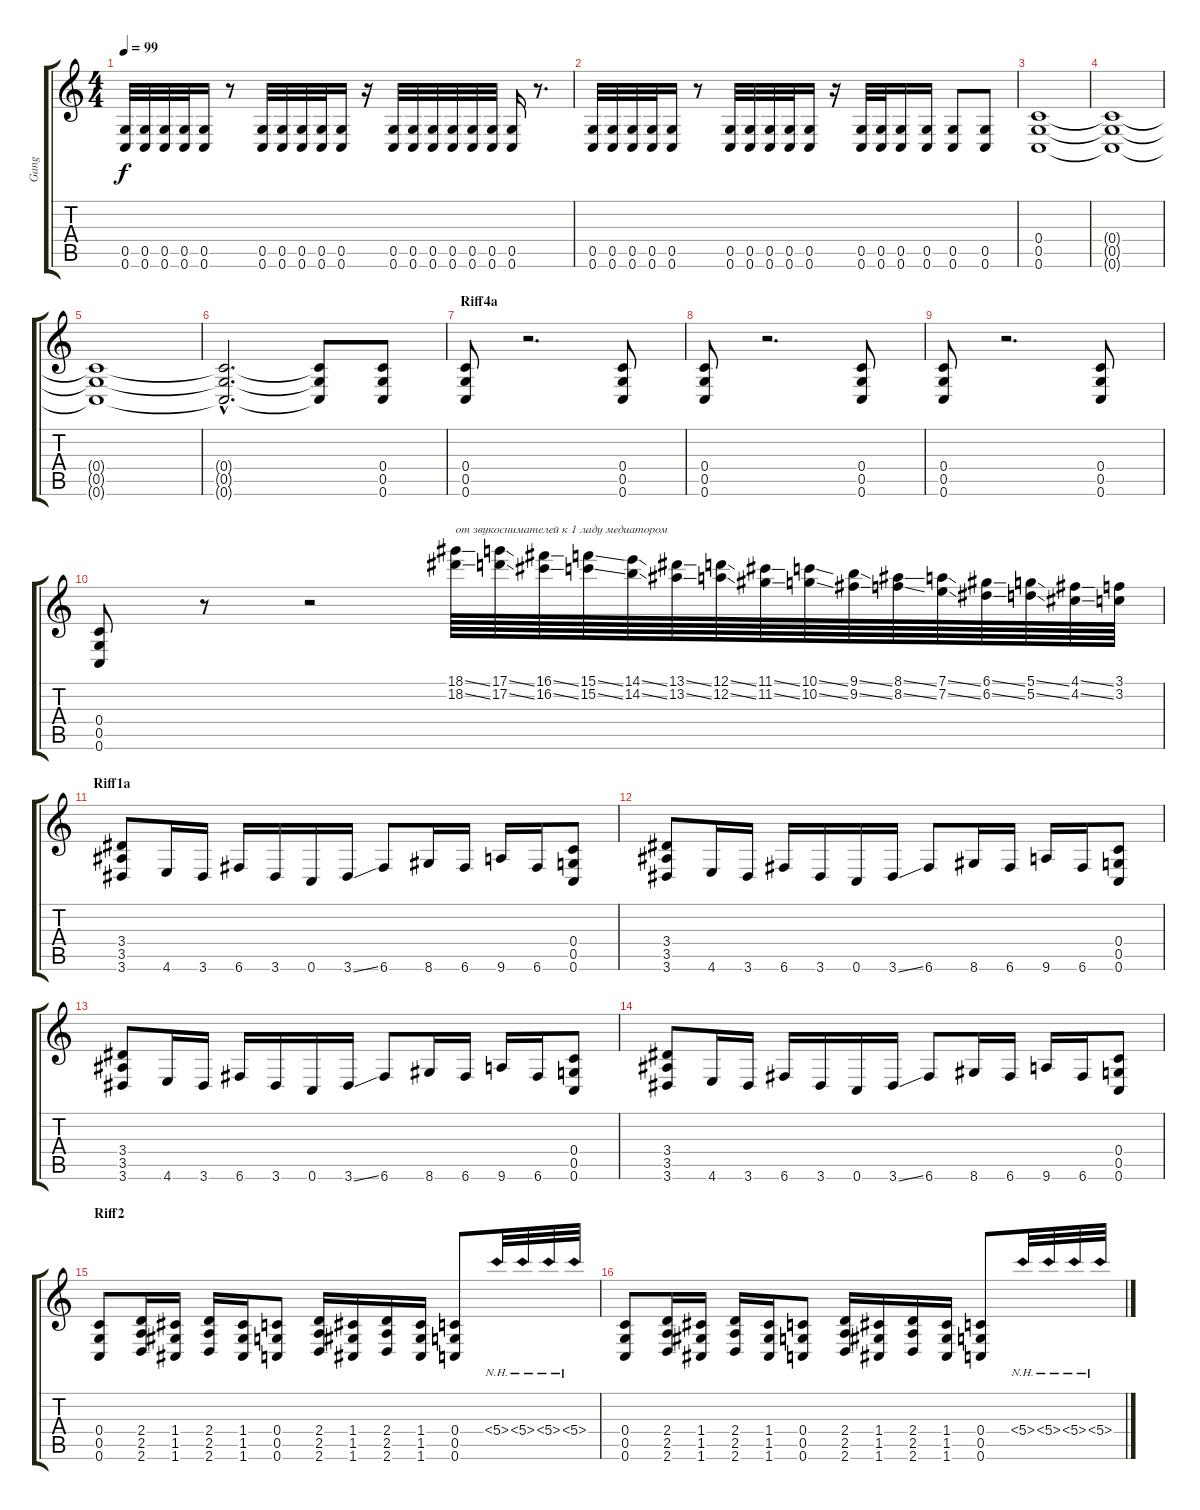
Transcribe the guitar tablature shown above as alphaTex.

\track ("Gang" "Gang") {instrument distortionguitar}
\staff {score tabs}
\tuning (D4 A3 F3 C3 G2 C2) {hide}
\ts (4 4)
\tempo 99
\clef g2
\ks c
(0.5 0.6).32{dy f} (0.5 0.6).32 (0.5 0.6).32 (0.5 0.6).32 (0.5 0.6).16 r.8 (0.5 0.6).32 (0.5 0.6).32 (0.5 0.6).32 (0.5 0.6).32 (0.5 0.6).16 r.16 (0.5 0.6).32 (0.5 0.6).32 (0.5 0.6).32 (0.5 0.6).32 (0.5 0.6).32 (0.5 0.6).32 (0.5 0.6).16 r.8{d} |
(0.5 0.6).32 (0.5 0.6).32 (0.5 0.6).32 (0.5 0.6).32 (0.5 0.6).16 r.8 (0.5 0.6).32 (0.5 0.6).32 (0.5 0.6).32 (0.5 0.6).32 (0.5 0.6).16 r.16 (0.5 0.6).32 (0.5 0.6).32 (0.5 0.6).16 (0.5 0.6).16 (0.5 0.6).8 (0.5 0.6).8 |
(0.4 0.5 0.6).1 |
(0.4{t} 0.5{t} 0.6{t}).1 |
(0.4{t} 0.5{t} 0.6{t}).1 |
(0.4{hac t} 0.5{hac t} 0.6{hac t}).2{d} (0.4{t} 0.5{t} 0.6{t}).8 (0.4 0.5 0.6).8 |
\section ("" "Riff4a")
(0.4 0.5 0.6).8 r.2{d} (0.4 0.5 0.6).8 |
(0.4 0.5 0.6).8 r.2{d} (0.4 0.5 0.6).8 |
(0.4 0.5 0.6).8 r.2{d} (0.4 0.5 0.6).8 |
(0.4 0.5 0.6).8 r.8 r.2 (18.1{ss} 18.2{ss}).64{txt "от звукоснимателей к 1 ладу медиатором"} (17.1{ss} 17.2{ss}).64 (16.1{ss} 16.2{ss}).64 (15.1{ss} 15.2{ss}).64 (14.1{ss} 14.2{ss}).64 (13.1{ss} 13.2{ss}).64 (12.1{ss} 12.2{ss}).64 (11.1{ss} 11.2{ss}).64 (10.1{ss} 10.2{ss}).64 (9.1{ss} 9.2{ss}).64 (8.1{ss} 8.2{ss}).64 (7.1{ss} 7.2{ss}).64 (6.1{ss} 6.2{ss}).64 (5.1{ss} 5.2{ss}).64 (4.1{ss} 4.2{ss}).64 (3.1 3.2).64 |
\section ("" "Riff1a")
(3.4 3.5 3.6).8 4.6.16 3.6.16 6.6.16 3.6.16 0.6.16 3.6{ss}.16 6.6.8 8.6.16 6.6.16 9.6.16 6.6.16 (0.4 0.5 0.6).8 |
(3.4 3.5 3.6).8 4.6.16 3.6.16 6.6.16 3.6.16 0.6.16 3.6{ss}.16 6.6.8 8.6.16 6.6.16 9.6.16 6.6.16 (0.4 0.5 0.6).8 |
(3.4 3.5 3.6).8 4.6.16 3.6.16 6.6.16 3.6.16 0.6.16 3.6{ss}.16 6.6.8 8.6.16 6.6.16 9.6.16 6.6.16 (0.4 0.5 0.6).8 |
(3.4 3.5 3.6).8 4.6.16 3.6.16 6.6.16 3.6.16 0.6.16 3.6{ss}.16 6.6.8 8.6.16 6.6.16 9.6.16 6.6.16 (0.4 0.5 0.6).8 |
\section ("" "Riff2")
(0.4 0.5 0.6).8 (2.4 2.5 2.6).16 (1.4 1.5 1.6).16 (2.4 2.5 2.6).16 (1.4 1.5 1.6).16 (0.4 0.5 0.6).8 (2.4 2.5 2.6).16 (1.4 1.5 1.6).16 (2.4 2.5 2.6).16 (1.4 1.5 1.6).16 (0.4 0.5 0.6).8 5.4{nh}.32 5.4{nh}.32 5.4{nh}.32 5.4{nh}.32 |
(0.4 0.5 0.6).8 (2.4 2.5 2.6).16 (1.4 1.5 1.6).16 (2.4 2.5 2.6).16 (1.4 1.5 1.6).16 (0.4 0.5 0.6).8 (2.4 2.5 2.6).16 (1.4 1.5 1.6).16 (2.4 2.5 2.6).16 (1.4 1.5 1.6).16 (0.4 0.5 0.6).8 5.4{nh}.32 5.4{nh}.32 5.4{nh}.32 5.4{nh}.32
